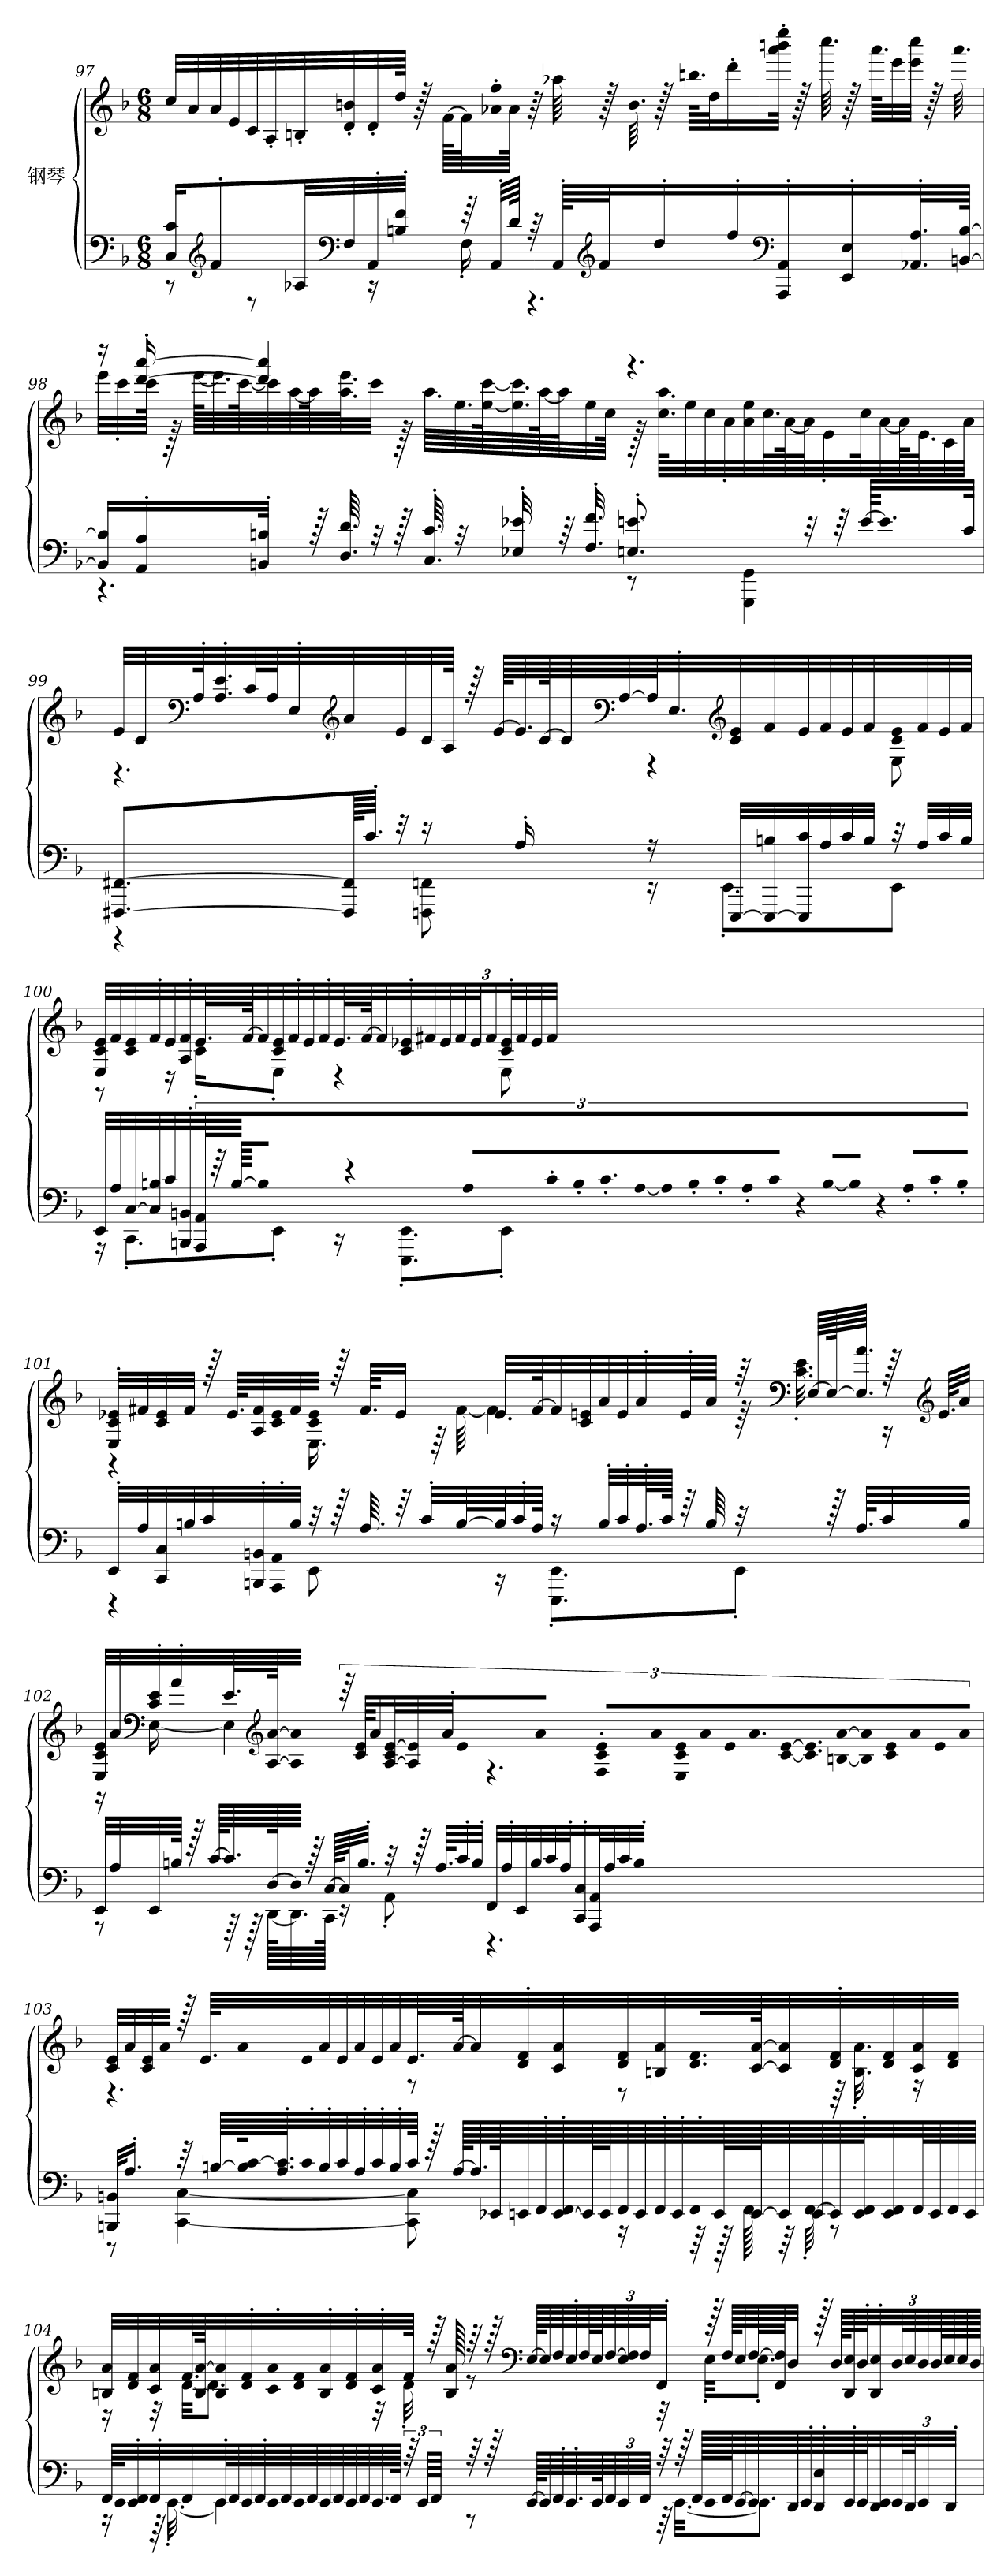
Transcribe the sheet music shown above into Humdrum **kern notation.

**kern	**kern
*part1	*part1
*staff2	*staff1
*I"钢琴	*
!!LO:LB:g=z
*clefF4	*clefG2
*k[b-]	*k[b-]
*M6/8	*M6/8
=97	=97
*^	*
16C/ 16c/KL	8r	32cc/LLL
.	.	32a/
*clefG2	*	*
8f'/	.	32a/
.	.	32e/
.	8r	32c/
.	.	32A'/
32A-X/LL	.	32Bn'/
*clefF4	*	*
32F/	.	32d/' 32bn/'
32AA'/	16r	32d'/
32Bn/' 32f/'JJJ	.	64dd/JJJk
.	.	128r
.	.	[128f\KLLLL
64r	16F'\	64f\J]
32AA'/LLL	.	32a-X\' 32ff\'
64d/JJJk	.	64a-\JJJk
64r	4.r	64r
64AA'/KLLL	.	64aa-X\
*clefG2	*	*
32f/J	.	128r
.	.	64.b\
16dd'/	.	128r
.	.	64.bbn\KLLL
.	.	32dd\J
16ff'/	.	16ddd'\
*clefF4	*	*
16AAA/' 16AA/'	.	32aaa\' 32bbbn\' 32eeee\'JJk
.	.	128r
.	.	64.cccc\
16EE/' 16E/'	.	128r
.	.	64.aaa\KLLL
.	.	32eee\
32.AA-X/' 32.A-/'L	.	32eee\ 32cccc\JJJ
.	.	128r
.	.	64.aaa\
[64BBn/ [64B/JJJk	.	.
!!LO:PB:g=z
=98	=98	=98
*	*	*^
16BB/] 16B/]LL	4.r	16r	32eee\LLL
.	.	.	32ccc'\
16AA/' 16A/'	.	[16ddd/' [16aaa/'	64ccc\JJJk
.	.	.	128r
.	.	.	[128eee\KLLLL
.	.	.	64.eee\]
.	.	.	[128ccc\K
32BBn/' 32Bn/'JJk	.	4ddd/] 4aaa/]	64ccc\]
.	.	.	[64aa\
128r	.	.	128aa\K]
64.D/ 64.d/	.	.	64.aa\ 64.eee\J
32r	.	.	32ccc\JJJ
128r	.	.	128r
64.C/' 64.c/'	.	.	64.aa\LLLL
32r	.	.	64.ee\
.	.	.	[128ee\ [128ccc\K
32E-X/' 32e-X/'	.	.	64.ee\] 64.ccc\]
.	.	.	[128aa\K
64r	.	.	64aa\J]
32.F/' 32.f/'	.	.	32ee\
.	.	.	64cc\JJJk
8.En/' 8.en/'	8r	4.r	128r
.	.	.	64.cc\ 64.aa\KLLL
.	.	.	32ee\
.	.	.	32cc\
.	.	.	32a'\
.	4GGG\ 4GG\	.	32a\ 32ee\
.	.	.	64.cc\L
.	.	.	[128a\K
32r	.	.	64a\J]
.	.	.	32e'\
64r	.	.	.
[64e/KKLL	.	.	64cc\K
16.e/]	.	.	[32a\
.	.	.	128a\KL]
.	.	.	64.e\J
.	.	.	32c\
32c/JJk	.	.	32a\JJJ
!!LO:LB:g=z	!!
=99	=99	=99	=99
[8.FFF#X/ [8.FF#X/L	4r	32e/LLL	4.r
.	.	32c/	.
*	*	*clefF4	*
.	.	64A'/K	.
.	.	32.A/' 32.e/'	.
.	.	64c/L	.
.	.	64A/J	.
.	.	32E'/	.
*	*	*clefG2	*
128FFF#/] 128FF#/]KLLL	.	32a/	.
64.c'/JJJJ	.	.	.
32r	.	32e/	.
16r	8FFFn\ 8FFn\	32c/	.
.	.	64A/JJJk	.
.	.	128r	.
.	.	[128e/KLLLL	.
16A'/	.	64.e/]	.
.	.	[128c/K	.
.	.	64c/]	.
*	*	*clefF4	*
.	.	[64A/	.
16r	16r	64A/J]	4r
.	.	32.E'/	.
*	*	*clefG2	*
[32EEE/LLL	8.EE'\L	32c/ 32e/	.
32EEE/_ 32Bn/	.	32f/	.
32EEE/] 32c/	.	32e/	.
32A/	.	32f/	.
32c/	.	32e/	.
32B/JJJ	.	32f/	.
32r	8EE\J	32c/ 32e/	8E\
32A/LLL	.	32f/	.
32c/	.	32e/	.
32B/JJJ	.	32f/JJJ	.
!!LO:LB:g=z	!!
=100	=100	=100	=100
32EE/LLL	16r	32E/ 32c/ 32e/LLL	8r
32A/	.	32f/	.
[32C/	8.CC'\L	32c/ 32e/	.
32C/] 32Bn/	.	32f'/	.
32c/	.	32e/	16r
32BBBn/' 32BBn/'	.	32A/' 32f/'	.
96AAA/ 96AA/JJJk	.	64.e/L	16c'\KL
96r	.	.	.
[96B/KLLL	.	.	.
.	.	[128f/JK	.
32B/JJJ]	.	32f/]	.
32r	8EE'\J	32c/ 32e/	8E'\J
32A/LLL	.	32f'/	.
32c'/	.	32e/	.
32B'/	.	32f'/	.
64.c'/L	16r	64.e/L	4r
[128A/JJK	.	[128f/JK	.
16A/]	.	32f/]	.
.	8.EEE\' 8.EE\'L	32c/' 32e-X/'	.
32B'/L	.	32f#X/	.
32c'/	.	32e-/	.
32A'/	.	32f#/	.
*	*	*Xbrackettup	*
64c/JJJk	.	48e-/J	.
128r	.	.	.
.	.	24f#/	.
[128B/KKLLL	.	.	.
32B/JJJ]	.	.	.
32r	8EE'\J	32c/' 32e-/'L	8E\
32A'/LLL	.	32f#/	.
32c'/	.	32e-/	.
32B'/JJJ	.	32f#/JJJ	.
!!LO:LB:g=z	!!
=101	=101	=101	=101
32EE'/LLL	4r	32E/' 32c/' 32e-X/'LLL	4r
32A/	.	32f#X/	.
32CC/ 32C/	.	32c/ 32e-/	.
32Bn/	.	32f#/JJJ	.
32c/	.	128r	.
.	.	64.e-/KLLL	.
32BBBn/' 32BBn/'	.	32A/ 32f#/	.
32AAA/' 32AA/'	.	32c/ 32e-/	.
32B/JJJ	.	32f#/	.
32r	8EE\	32c/ 32e-/JJJ	16.E\
128r	.	128r	.
64.A/	.	64.f#/KKLL	.
64r	.	16e-/JJ	.
32c'/LLL	.	.	.
.	.	.	64r
[64B/L	.	.	[64f#\
64B/J]	16r	32.e-/LLL	4f#\]
32c'/	.	.	.
64A/JJJk	.	[64f#/K	.
16r	8.EEE\' 8.EE\'L	32f#/]	.
.	.	32c/ 32en/	.
32B'/LLL	.	32a/	.
32c'/	.	32e/	.
64.A'/L	.	32a'/	.
128c/JJJJk	.	.	.
64r	.	64e'/L	.
64B/	.	64a/JJJJ	.
32r	8EE'\J	64r	64r
*	*	*clefF4	*
.	.	[64E/LLLL	32.c\' 32.e\'
128r	.	128E/K_	.
64.A/KLLL	.	64.E/] 64.a/JJJJ	.
32c/	.	128r	16r
*	*	*clefG2	*
.	.	64.e/KLLL	.
32B/JJJ	.	32a/JJJ	.
!!LO:LB:g=z	!!
=102	=102	=102	=102
32EE/LLL	8r	32E/ 32c/ 32e/LLL	16r
32A/	.	32a/	.
*	*	*clefF4	*
32EE/	.	32c/' 32e/'	[16E\
64Bn/JJJk	.	32a'/	.
128r	.	.	.
[128c/KLLLL	.	.	.
64.c/]	64r	64.e/L	4E\]
.	128r	.	.
*	*	*clefG2	*
[128D/K	[128DD\KLLLL	[128A/ [128a/JK	.
64D/JJJJ]	64.DD\]	32A/] 32a/]JJJ	.
128r	.	.	.
[128C/KLLLL	128CC\JJJJk	.	.
*	*	*brackettup	*
64C/J]	16r	96r	.
.	.	96c/ 96e/KKLL	.
32.B'/JJJ	.	.	.
.	.	24a/	.
*	*	*Xbrackettup	*
32r	8AA'\	[48A/ 48c/ [48e/L	.
.	.	48A/] 48e/]	.
128r	.	.	.
64.A/KLLL	.	.	.
.	.	48a'/	.
32c'/	.	32e/	.
32B'/JJJ	.	32a/JJJ	.
32FF/LLL	4.r	32F/' 32c/' 32e/'LLL	4.r
32A'/	.	32a/	.
32EE/	.	32E/ 32c/ 32e/	.
32B/	.	32a/	.
32c/	.	32e/	.
32A'/J	.	64.a/L	.
.	.	[128c/ [128e/K	.
16CC/' 16C/'	.	64.c/] 64.e/]	.
.	.	[128Bn/ [128a/JK	.
.	.	32B/] 32a/]	.
32AAA/ 32AA/L	.	32c/ 32e/	.
32A/	.	32a/	.
32c/	.	32e/	.
32B'/JJJ	.	32a/JJJ	.
!!LO:LB:g=z	!!
=103	=103	=103	=103
32BBBn/ 32BBn/KLL	8r	32c/ 32e/LLL	4.r
16.A'/JJ	.	32a/	.
.	.	32c/ 32e/	.
.	.	32a/JJJ	.
64r	[4CC\ [4C\	128r	.
.	.	64.e/KLLL	.
[64Bn/LLLL	.	.	.
128B/] [128c/K	.	32a/	.
64.A/' 64.c/]'J	.	.	.
32c'/	.	32e/	.
32B'/	.	32a/	.
32c/	.	32e/	.
32A'/	.	32a/	.
32c'/	.	32e/	.
32B'/	.	32a/	.
64c/JJJk	8CC\] 8C\]	64.e/L	8r
128r	.	.	.
[128A/KLLLL	.	[128a/JK	.
64.A/]	.	32a/]	.
128EE-X/K	.	.	.
64EEn/	.	32d/' 32f/'	.
64FF'/	.	.	.
[64EE/' 64FF/'	.	32c/ 32a/	.
128EE/L]	.	.	.
128EE/J	.	.	.
64FF/	16r	32d/ 32f/	8r
64EE/	.	.	.
64FF'/	.	32Bn/ 32a/	.
64EE'/	.	.	.
64FF'/	64r	64.d/ 64.f/L	.
128EE/L	128r	.	.
[128EE/J	128FF\	[128c/ [128a/JK	.
64EE/]	64r	32c/] 32a/]	.
[64EE/	64FF'\	.	.
64EE/]	8r	32d/' 32f/'	64r
64EE/' 64FF/'J	.	.	32.B\' 32.a\'
32EE/ 32FF/	.	32d/ 32f/	.
64FF/L	.	32c/ 32a/	16r
64EE/	.	.	.
64FF/	.	32d/ 32f/JJJ	.
64EE/JJJJ	.	.	.
!!LO:PB:g=z	!!
=104	=104	=104	=104
64FF/LLLL	16r	32Bn/ 32a/LLL	16r
64EE/J	.	.	.
32EE/' 32FF/'	.	32d/ 32f/	.
32FF'/	64r	32c/ 32a/	32r
.	[32.EE'\	.	.
32FF/	.	64.f/L	[32d\KKL
.	.	[128B/ [128a/JK	.
64EE'/L	4EE\]	32B/] 32a/]	8.d\J]
64FF/	.	.	.
64EE/	.	32d/' 32f/'	.
64FF'/	.	.	.
64EE/	.	32c/' 32a/'	.
64FF/	.	.	.
64EE/	.	32d/ 32f/	.
64FF/	.	.	.
64EE/	.	32B/' 32a/'	.
64FF/	.	.	.
64EE/	.	32d/' 32f/'	.
64FF/	.	.	.
64.EE/	.	32c/' 32a/'	32r
128FF/JJJJk	.	.	.
96r	.	64f/JJJk	32d'\
96EE/LLLL	.	.	.
.	.	128r	.
96FF/JJJJ	.	.	.
.	.	128B/ 128a/	.
64r	8r	64r	8r
128r	.	128r	.
*	*	*clefF4	*
[128EE/KLLLL	.	[128E/KLLLL	.
64EE/]	.	64E/]	.
64FF'/	.	64F/	.
64.EE'/	.	64E'/	.
.	.	128F/L	.
128EE/K	.	128E/J	.
*Xbrackettup	*	*	*
96FF/	.	[96F/	.
96EE/	.	96E/ 96F/]	.
96FF/JJJJ	.	96F/J	.
64r	64r	32FF'/JJJ	32r
128r	[32.EE\KKL	.	.
128FF/LLLLL	.	.	.
128EE/	.	128r	32E'\KKL
128FF/J	.	128F/KLLLL	.
[64EE/	.	64E/	.
64EE/]	8.EE\J]	[128F/L	8.E'\J
.	.	128FF/ 128F/]JJ	.
64DD/	.	32D/JJJ	.
64EE'/	.	.	.
64DD/' 64E/'	.	128r	.
.	.	128D/KLLLL	.
64EE'/	.	64DD/ 64E/	.
64EE/J	.	64D'/J	.
32DD/ 32EE/	.	32DD/' 32E/'	.
96EE/L	.	96D/L	.
96DD/J	.	96E/	.
48EE/	.	96D/	.
.	.	128D/L	.
.	.	128E/	.
48DD'/JJJ	.	.	.
.	.	128E/	.
.	.	128D/JJJJJ	.
*v	*v	*	*
*	*v	*v
=	=
*-	*-
